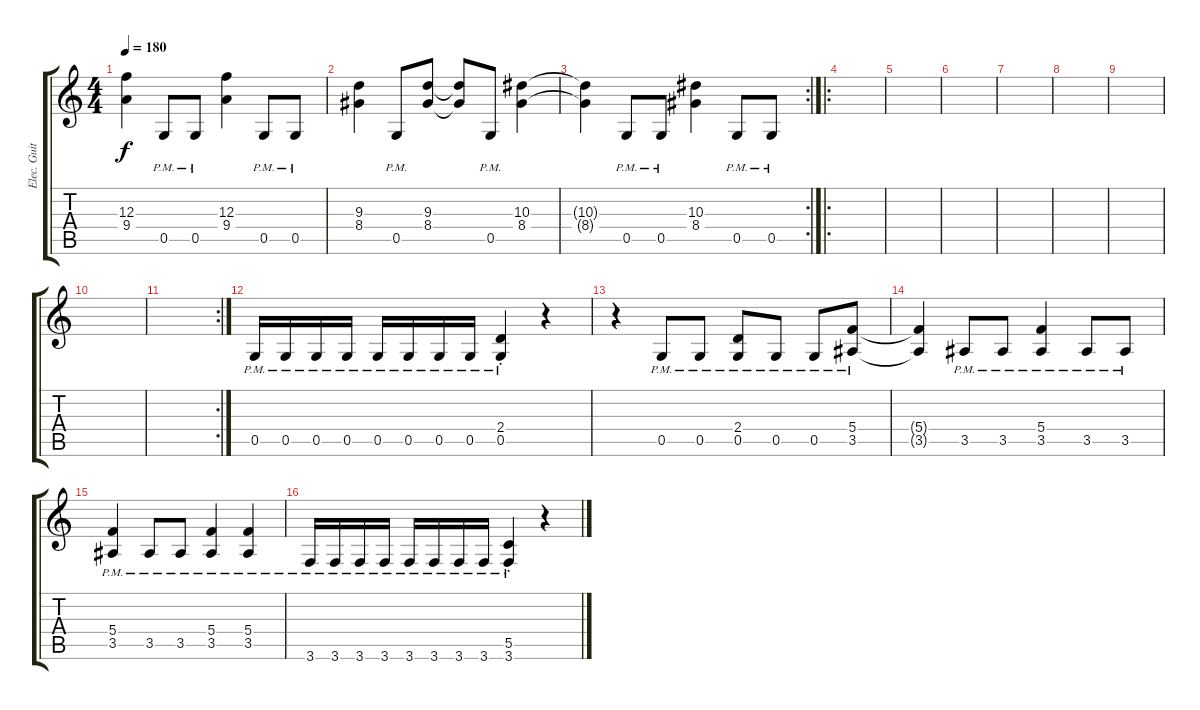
\track ("Elec. Guitar 1" "Elec. Guit") {mute instrument distortionguitar}
\staff {score tabs}
\tuning (D4 A3 F3 C3 G2 D2) {hide}
\ts (4 4)
\tempo 180
\clef g2
\ks c
(12.3{t} 9.4{t}).4{dy f} 0.5{pm}.8 0.5{pm}.8 (12.3 9.4).4 0.5{pm}.8 0.5{pm}.8 |
(9.3 8.4).4 0.5{pm}.8 (9.3 8.4).8 (9.3{t} 8.4{t}).8 0.5{pm}.8 (10.3 8.4).4 |
\rc 2
(10.3{t} 8.4{t}).4 0.5{pm}.8 0.5{pm}.8 (10.3 8.4).4 0.5{pm}.8 0.5{pm}.8 |
\ro
|
|
|
|
|
|
|
\rc 2
|
0.5{pm}.16 0.5{pm}.16 0.5{pm}.16 0.5{pm}.16 0.5{pm}.16 0.5{pm}.16 0.5{pm}.16 0.5{pm}.16 (2.4{st} 0.5{pm}).4 r.4 |
r.4 0.5{pm}.8 0.5{pm}.8 (2.4 0.5{pm}).8 0.5{pm}.8 0.5{pm}.8 (5.4 3.5{pm}).8 |
(5.4{t} 3.5{t}).4 3.5{pm}.8 3.5{pm}.8 (5.4 3.5{pm}).4 3.5{pm}.8 3.5{pm}.8 |
(5.4 3.5{pm}).4 3.5{pm}.8 3.5{pm}.8 (5.4 3.5{pm}).4 (5.4 3.5{pm}).4 |
3.6{pm}.16 3.6{pm}.16 3.6{pm}.16 3.6{pm}.16 3.6{pm}.16 3.6{pm}.16 3.6{pm}.16 3.6{pm}.16 (5.5{st} 3.6{pm}).4 r.4
